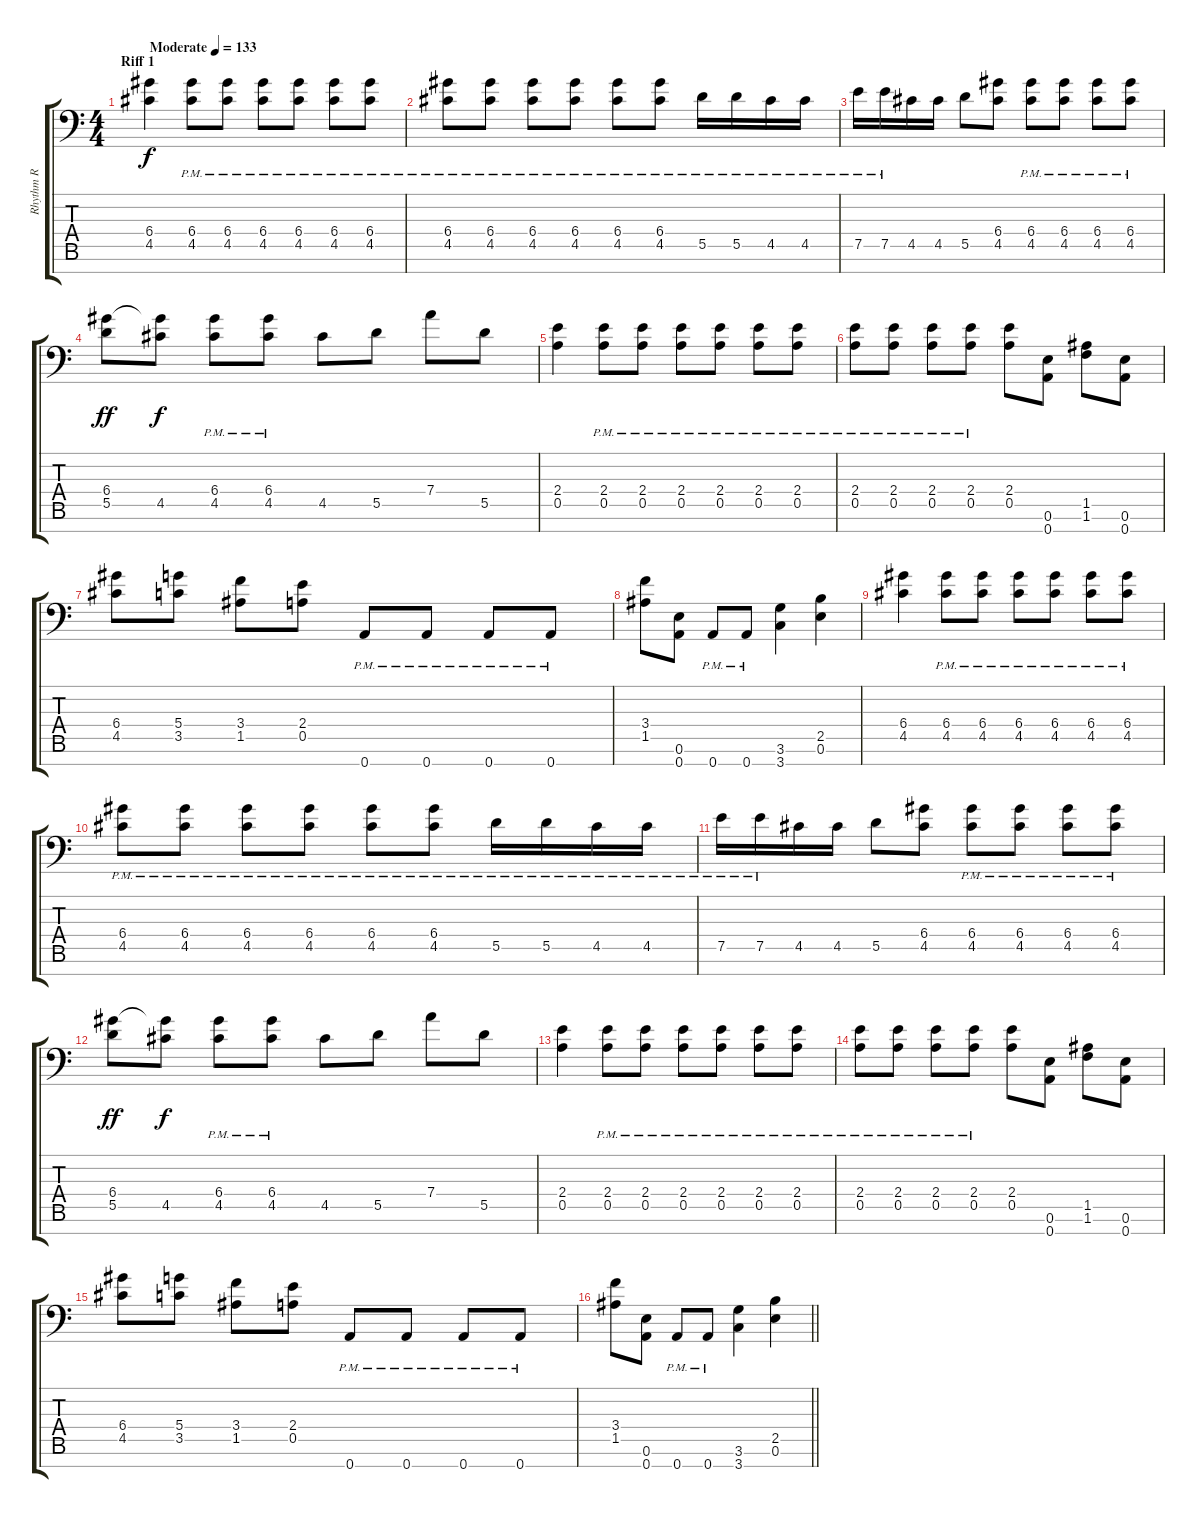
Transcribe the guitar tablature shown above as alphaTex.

\track ("Rhythm R" "Rhythm R") {instrument overdrivenguitar}
\staff {score tabs}
\tuning (E4 B3 G3 D3 A2 E2 A1) {hide}
\ts (4 4)
\section ("" "Riff 1")
\tempo (133 "Moderate")
\clef f4
\ks c
(6.4 4.5).4{dy f instrument overdrivenguitar} (6.4{pm} 4.5{pm}).8 (6.4{pm} 4.5{pm}).8 (6.4{pm} 4.5{pm}).8 (6.4{pm} 4.5{pm}).8 (6.4{pm} 4.5{pm}).8 (6.4{pm} 4.5{pm}).8 |
(6.4{pm} 4.5{pm}).8 (6.4{pm} 4.5{pm}).8 (6.4{pm} 4.5{pm}).8 (6.4{pm} 4.5{pm}).8 (6.4{pm} 4.5{pm}).8 (6.4{pm} 4.5{pm}).8 5.5{pm}.16 5.5{pm}.16 4.5{pm}.16 4.5{pm}.16 |
7.5{pm}.16 7.5{pm}.16 4.5.16 4.5.16 5.5.8 (6.4 4.5).8 (6.4{pm} 4.5{pm}).8 (6.4{pm} 4.5{pm}).8 (6.4{pm} 4.5{pm}).8 (6.4{pm} 4.5{pm}).8 |
(6.4 5.5).8{dy ff} (6.4{t} 4.5).8{dy f} (6.4{pm} 4.5{pm}).8 (6.4{pm} 4.5{pm}).8 4.5.8 5.5.8 7.4.8 5.5.8 |
(2.4 0.5).4 (2.4{pm} 0.5{pm}).8 (2.4{pm} 0.5{pm}).8 (2.4{pm} 0.5{pm}).8 (2.4{pm} 0.5{pm}).8 (2.4{pm} 0.5{pm}).8 (2.4{pm} 0.5{pm}).8 |
(2.4{pm} 0.5{pm}).8 (2.4{pm} 0.5{pm}).8 (2.4{pm} 0.5{pm}).8 (2.4{pm} 0.5{pm}).8 (2.4 0.5).8 (0.6 0.7).8 (1.5 1.6).8 (0.6 0.7).8 |
(6.4 4.5).8 (5.4 3.5).8 (3.4 1.5).8 (2.4 0.5).8 0.7{pm}.8 0.7{pm}.8 0.7{pm}.8 0.7{pm}.8 |
(3.4 1.5).8 (0.6 0.7).8 0.7{pm}.8 0.7{pm}.8 (3.6 3.7).4 (2.5 0.6).4 |
(6.4 4.5).4 (6.4{pm} 4.5{pm}).8 (6.4{pm} 4.5{pm}).8 (6.4{pm} 4.5{pm}).8 (6.4{pm} 4.5{pm}).8 (6.4{pm} 4.5{pm}).8 (6.4{pm} 4.5{pm}).8 |
(6.4{pm} 4.5{pm}).8 (6.4{pm} 4.5{pm}).8 (6.4{pm} 4.5{pm}).8 (6.4{pm} 4.5{pm}).8 (6.4{pm} 4.5{pm}).8 (6.4{pm} 4.5{pm}).8 5.5{pm}.16 5.5{pm}.16 4.5{pm}.16 4.5{pm}.16 |
7.5{pm}.16 7.5{pm}.16 4.5.16 4.5.16 5.5.8 (6.4 4.5).8 (6.4{pm} 4.5{pm}).8 (6.4{pm} 4.5{pm}).8 (6.4{pm} 4.5{pm}).8 (6.4{pm} 4.5{pm}).8 |
(6.4 5.5).8{dy ff} (6.4{t} 4.5).8{dy f} (6.4{pm} 4.5{pm}).8 (6.4{pm} 4.5{pm}).8 4.5.8 5.5.8 7.4.8 5.5.8 |
(2.4 0.5).4 (2.4{pm} 0.5{pm}).8 (2.4{pm} 0.5{pm}).8 (2.4{pm} 0.5{pm}).8 (2.4{pm} 0.5{pm}).8 (2.4{pm} 0.5{pm}).8 (2.4{pm} 0.5{pm}).8 |
(2.4{pm} 0.5{pm}).8 (2.4{pm} 0.5{pm}).8 (2.4{pm} 0.5{pm}).8 (2.4{pm} 0.5{pm}).8 (2.4 0.5).8 (0.6 0.7).8 (1.5 1.6).8 (0.6 0.7).8 |
(6.4 4.5).8 (5.4 3.5).8 (3.4 1.5).8 (2.4 0.5).8 0.7{pm}.8 0.7{pm}.8 0.7{pm}.8 0.7{pm}.8 |
\barLineRight lightlight
(3.4 1.5).8 (0.6 0.7).8 0.7{pm}.8 0.7{pm}.8 (3.6 3.7).4 (2.5 0.6).4
